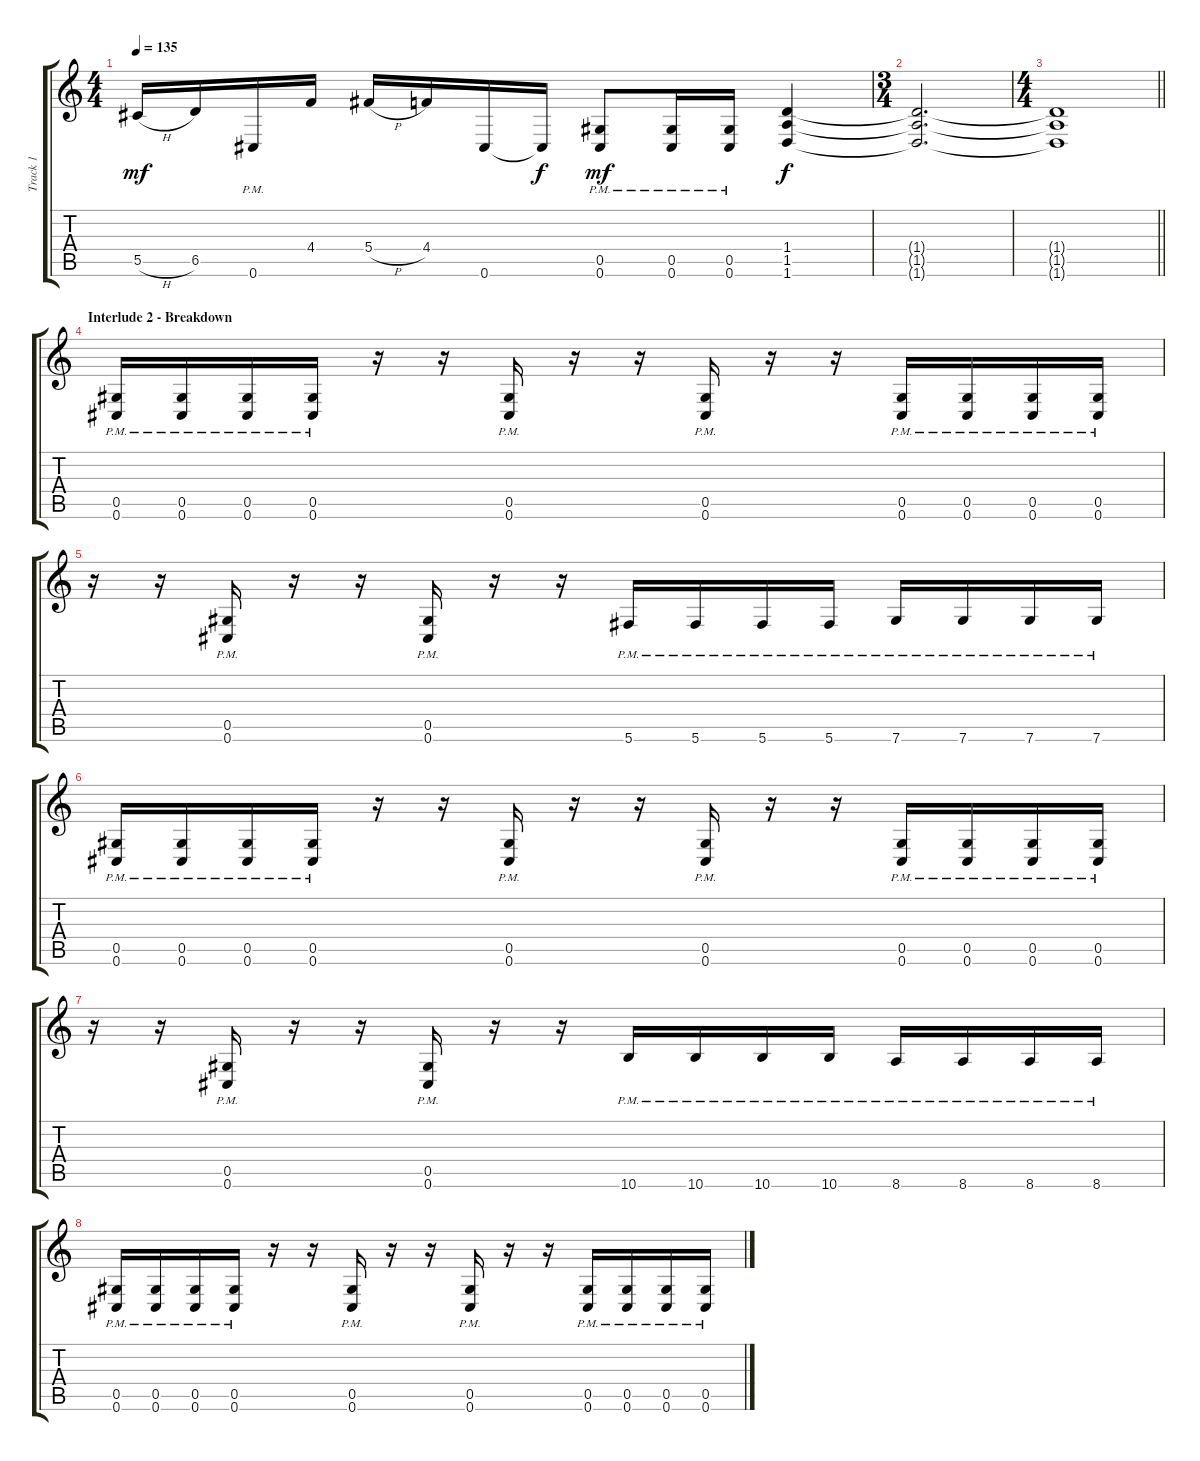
\track ("Track 1" "Track 1") {instrument overdrivenguitar}
\staff {score tabs}
\tuning (Eb4 Bb3 Gb3 Db3 Ab2 Db2) {hide}
\ts (4 4)
\tempo 135
\clef g2
\ks c
5.5{h}.16{dy mf} 6.5.16 0.6{pm}.16 4.4.16 5.4{h}.16 4.4.16 0.6.16 0.6{t}.16{dy f} (0.5{pm} 0.6{pm}).8{dy mf} (0.5{pm} 0.6{pm}).16 (0.5{pm} 0.6{pm}).16 (1.4 1.5 1.6).4{dy f} |
\ts (3 4)
(1.4{t} 1.5{t} 1.6{t}).2{d} |
\ts (4 4)
\barLineRight lightlight
(1.4{t} 1.5{t} 1.6{t}).1 |
\section ("" "Interlude 2 - Breakdown")
(0.5{pm} 0.6{pm}).16 (0.5{pm} 0.6{pm}).16 (0.5{pm} 0.6{pm}).16 (0.5{pm} 0.6{pm}).16 r.16 r.16 (0.5{pm} 0.6{pm}).16 r.16 r.16 (0.5{pm} 0.6{pm}).16 r.16 r.16 (0.5{pm} 0.6{pm}).16 (0.5{pm} 0.6{pm}).16 (0.5{pm} 0.6{pm}).16 (0.5{pm} 0.6{pm}).16 |
r.16 r.16 (0.5{pm} 0.6{pm}).16 r.16 r.16 (0.5{pm} 0.6{pm}).16 r.16 r.16 5.6{pm}.16 5.6{pm}.16 5.6{pm}.16 5.6{pm}.16 7.6{pm}.16 7.6{pm}.16 7.6{pm}.16 7.6{pm}.16 |
(0.5{pm} 0.6{pm}).16 (0.5{pm} 0.6{pm}).16 (0.5{pm} 0.6{pm}).16 (0.5{pm} 0.6{pm}).16 r.16 r.16 (0.5{pm} 0.6{pm}).16 r.16 r.16 (0.5{pm} 0.6{pm}).16 r.16 r.16 (0.5{pm} 0.6{pm}).16 (0.5{pm} 0.6{pm}).16 (0.5{pm} 0.6{pm}).16 (0.5{pm} 0.6{pm}).16 |
r.16 r.16 (0.5{pm} 0.6{pm}).16 r.16 r.16 (0.5{pm} 0.6{pm}).16 r.16 r.16 10.6{pm}.16 10.6{pm}.16 10.6{pm}.16 10.6{pm}.16 8.6{pm}.16 8.6{pm}.16 8.6{pm}.16 8.6{pm}.16 |
(0.5{pm} 0.6{pm}).16 (0.5{pm} 0.6{pm}).16 (0.5{pm} 0.6{pm}).16 (0.5{pm} 0.6{pm}).16 r.16 r.16 (0.5{pm} 0.6{pm}).16 r.16 r.16 (0.5{pm} 0.6{pm}).16 r.16 r.16 (0.5{pm} 0.6{pm}).16 (0.5{pm} 0.6{pm}).16 (0.5{pm} 0.6{pm}).16 (0.5{pm} 0.6{pm}).16
